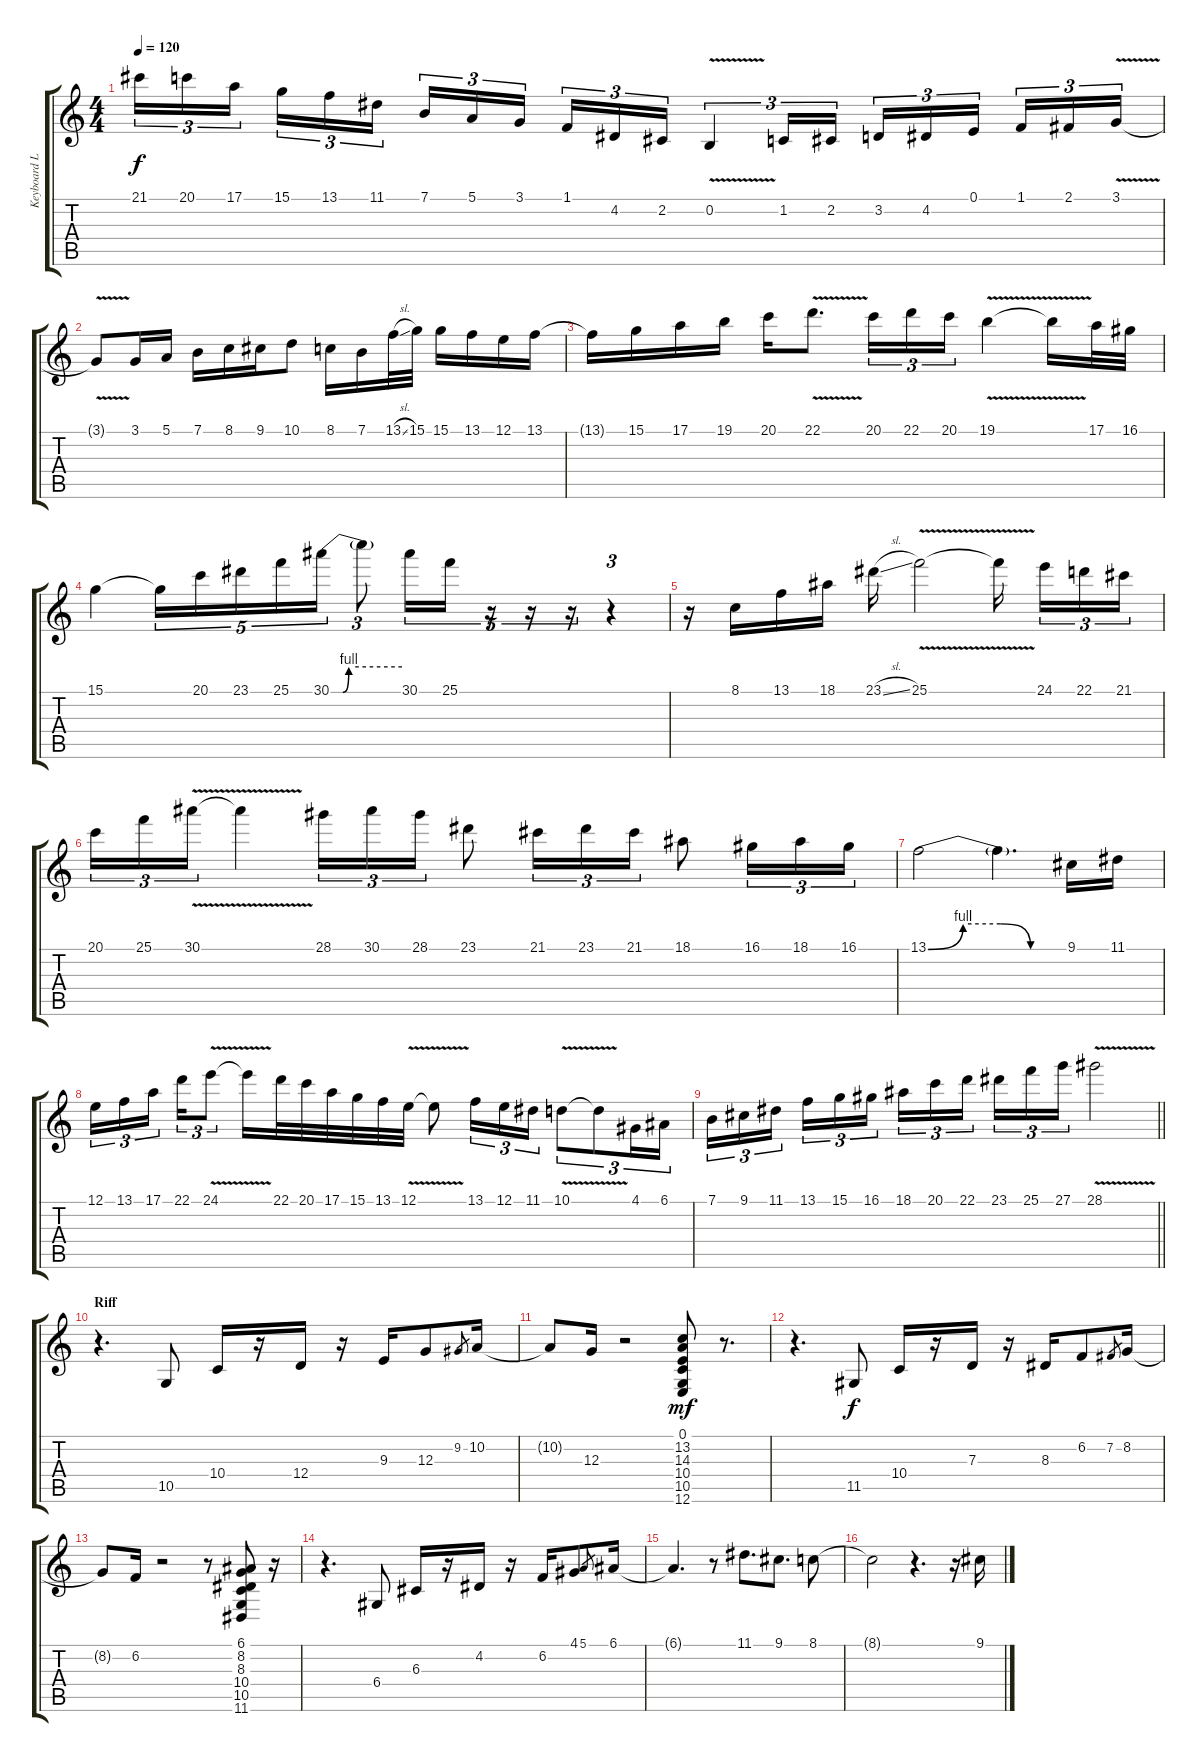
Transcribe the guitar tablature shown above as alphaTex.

\track ("Keyboard Lead" "Keyboard L") {instrument lead2sawtooth}
\staff {score tabs}
\tuning (E4 B3 G3 D3 A2 E2) {hide}
\ts (4 4)
\tempo 120
\clef g2
\ks c
21.1.16{tu (3 2) dy f} 20.1.16{tu (3 2)} 17.1.16{tu (3 2) beam splitsecondary} 15.1.16{tu (3 2)} 13.1.16{tu (3 2)} 11.1.16{tu (3 2)} 7.1.16{tu (3 2)} 5.1.16{tu (3 2)} 3.1.16{tu (3 2) beam splitsecondary} 1.1.16{tu (3 2)} 4.2.16{tu (3 2)} 2.2.16{tu (3 2)} 0.2{v}.4{tu (3 2)} 1.2.16{tu (3 2)} 2.2.16{tu (3 2)} 3.2.16{tu (3 2)} 4.2.16{tu (3 2)} 0.1.16{tu (3 2) beam splitsecondary} 1.1.16{tu (3 2)} 2.1.16{tu (3 2)} 3.1{v}.16{tu (3 2)} |
3.1{t}.8 3.1.16 5.1.16 7.1.16 8.1.16 9.1.16 10.1.8 8.1.16 7.1.16 13.1{sl}.32 15.1.32 15.1.16 13.1.16 12.1.16 13.1.16 |
13.1{t}.16 15.1.16 17.1.16 19.1.16 20.1.16 22.1{v}.8{d} 20.1.16{tu (3 2)} 22.1.16{tu (3 2)} 20.1.16{tu (3 2)} 19.1{v}.4 19.1{t}.16 17.1.32 16.1.32 |
15.1.4 15.1{t}.16{tu (5 4)} 20.1.16{tu (5 4)} 23.1.16{tu (5 4)} 25.1.16{tu (5 4)} 30.1{be (custom 0 0 10 0 15 4 60 4)}.16{tu (5 4)} 30.1{t}.8{tu (3 2)} 30.1.16{tu (5 4)} 25.1.16{tu (5 4)} r.16{tu (5 4)} r.16{tu (5 4)} r.16{tu (5 4)} r.4{tu (3 2)} |
r.16 8.1.16 13.1.16 18.1.16 23.1{sl}.16 25.1{v}.2 25.1{t}.16{beam splitsecondary} 24.1.16{tu (3 2)} 22.1.16{tu (3 2)} 21.1.16{tu (3 2)} |
20.1.16{tu (3 2)} 25.1.16{tu (3 2)} 30.1{v}.16{tu (3 2)} 30.1{t}.4 28.1.16{tu (3 2)} 30.1.16{tu (3 2)} 28.1.16{tu (3 2)} 23.1.8 21.1.16{tu (3 2)} 23.1.16{tu (3 2)} 21.1.16{tu (3 2)} 18.1.8 16.1.16{tu (3 2)} 18.1.16{tu (3 2)} 16.1.16{tu (3 2)} |
13.1{be (custom 0 0 15 4 31 4 44 0 60 0)}.2 13.1{t}.4{d} 9.1.16 11.1.16 |
12.1.16{tu (3 2)} 13.1.16{tu (3 2)} 17.1.16{tu (3 2) beam splitsecondary} 22.1.16{tu (3 2)} 24.1{v}.8{tu (3 2)} 24.1{t}.16 22.1.32 20.1.32 17.1.32 15.1.32 13.1.32 12.1{v}.32 12.1{t}.8 13.1.16{tu (3 2)} 12.1.16{tu (3 2)} 11.1.16{tu (3 2)} 10.1{v}.8{tu (3 2)} 10.1{t}.8{tu (3 2)} 4.1.16{tu (3 2)} 6.1.16{tu (3 2)} |
\barLineRight lightlight
7.1.16{tu (3 2)} 9.1.16{tu (3 2)} 11.1.16{tu (3 2) beam splitsecondary} 13.1.16{tu (3 2)} 15.1.16{tu (3 2)} 16.1.16{tu (3 2)} 18.1.16{tu (3 2)} 20.1.16{tu (3 2)} 22.1.16{tu (3 2) beam splitsecondary} 23.1.16{tu (3 2)} 25.1.16{tu (3 2)} 27.1.16{tu (3 2)} 28.1{v}.2 |
\section ("" "Riff")
r.4{d} 10.5.8 10.4.16 r.16 12.4.16 r.16 9.3.16 12.3.8 9.2.8{gr} 10.2.16 |
10.2{t}.8 12.3.16 r.2 (0.1 13.2 14.3 10.4 10.5 12.6).8{dy mf} r.8{d} |
r.4{d} 11.5.8{dy f} 10.4.16 r.16 7.3.16 r.16 8.3.16 6.2.8 7.2.8{gr} 8.2.16 |
8.2{t}.8 6.2.16 r.2 r.8 (6.1 8.2 8.3 10.4 10.5 11.6).8 r.16 |
r.4{d} 6.4.8 6.3.16 r.16 4.2.16 r.16 6.2.16 4.1.8 5.1.8{gr} 6.1.16 |
6.1{t}.4{d} r.8 11.1.8{d} 9.1.8{d} 8.1.8 |
8.1{t}.2 r.4{d} r.16 9.1.16
